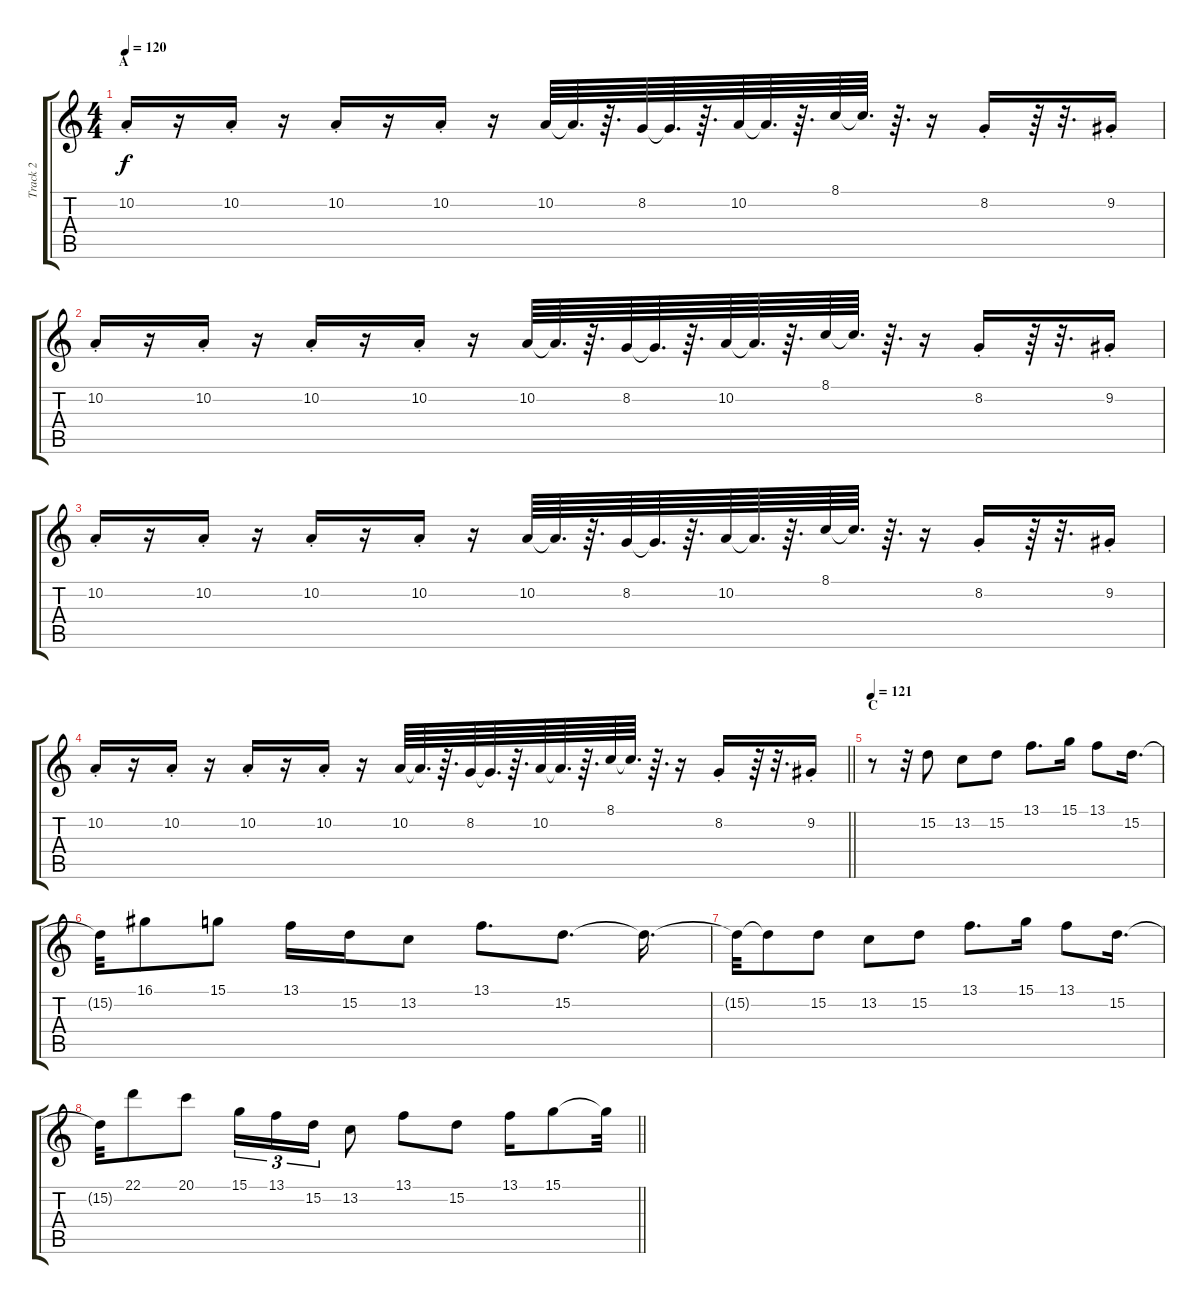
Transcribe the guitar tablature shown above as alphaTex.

\track ("Track 2" "Track 2") {instrument piccolo}
\staff {score tabs}
\tuning (E4 B3 G3 D3 A2 E2) {hide}
\ts (4 4)
\section ("" "A")
\tempo 120
\clef g2
\ks c
10.2{st}.16{dy f} r.16 10.2{st}.16 r.16 10.2{st}.16 r.16 10.2{st}.16 r.16 10.2.64 10.2{t}.64{d} r.64{d} 8.2.64 8.2{t}.64{d} r.64{d} 10.2.64 10.2{t}.64{d} r.64{d} 8.1.64 8.1{t}.64{d} r.64{d} r.16 8.2{st}.16 r.64 r.32{d} 9.2{st}.16 |
10.2{st}.16 r.16 10.2{st}.16 r.16 10.2{st}.16 r.16 10.2{st}.16 r.16 10.2.64 10.2{t}.64{d} r.64{d} 8.2.64 8.2{t}.64{d} r.64{d} 10.2.64 10.2{t}.64{d} r.64{d} 8.1.64 8.1{t}.64{d} r.64{d} r.16 8.2{st}.16 r.64 r.32{d} 9.2{st}.16 |
10.2{st}.16 r.16 10.2{st}.16 r.16 10.2{st}.16 r.16 10.2{st}.16 r.16 10.2.64 10.2{t}.64{d} r.64{d} 8.2.64 8.2{t}.64{d} r.64{d} 10.2.64 10.2{t}.64{d} r.64{d} 8.1.64 8.1{t}.64{d} r.64{d} r.16 8.2{st}.16 r.64 r.32{d} 9.2{st}.16 |
\barLineRight lightlight
10.2{st}.16 r.16 10.2{st}.16 r.16 10.2{st}.16 r.16 10.2{st}.16 r.16 10.2.64 10.2{t}.64{d} r.64{d} 8.2.64 8.2{t}.64{d} r.64{d} 10.2.64 10.2{t}.64{d} r.64{d} 8.1.64 8.1{t}.64{d} r.64{d} r.16 8.2{st}.16 r.64 r.32{d} 9.2{st}.16 |
\section ("" "C")
\tempo 121
r.8 r.32 15.2.8 13.2.8 15.2.8 13.1.8{d} 15.1.16 13.1.8 15.2.16{d} |
15.2{t}.32 16.1.8 15.1.8 13.1.16 15.2.16 13.2.8 13.1.8{d} 15.2.8{d} 15.2{t}.16{d} |
15.2{t}.32 15.2{t}.8 15.2.8 13.2.8 15.2.8 13.1.8{d} 15.1.16 13.1.8 15.2.16{d} |
\barLineRight lightlight
15.2{t}.32 22.1.8 20.1.8 15.1.16{tu (3 2)} 13.1.16{tu (3 2)} 15.2.16{tu (3 2)} 13.2.8 13.1.8 15.2.8 13.1.16 15.1.8 15.1{t}.32
